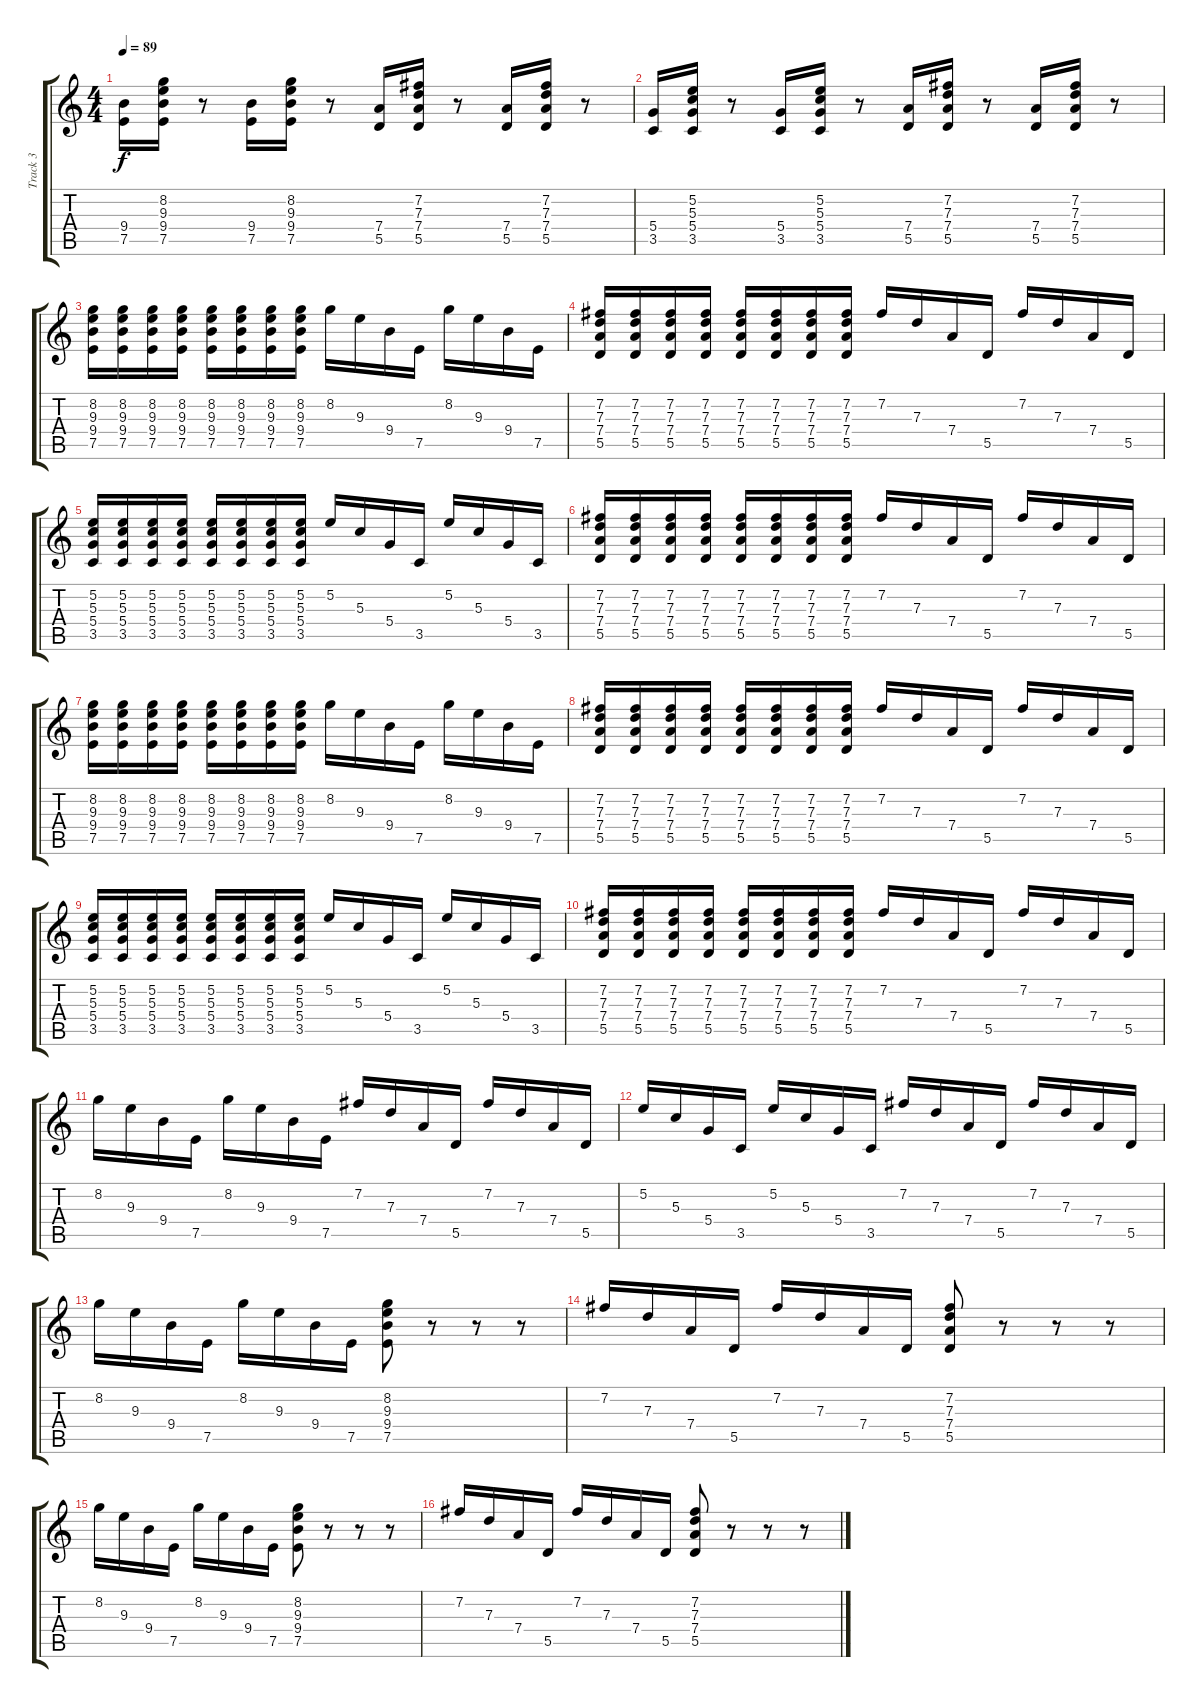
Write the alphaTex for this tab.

\track ("Track 3" "Track 3") {instrument overdrivenguitar}
\staff {score tabs}
\tuning (E4 B3 G3 D3 A2 E2) {hide}
\ts (4 4)
\tempo 89
\clef g2
\ks c
(9.4 7.5).16{dy f} (8.2 9.3 9.4 7.5).16 r.8 (9.4 7.5).16 (8.2 9.3 9.4 7.5).16 r.8 (7.4 5.5).16 (7.2 7.3 7.4 5.5).16 r.8 (7.4 5.5).16 (7.2 7.3 7.4 5.5).16 r.8 |
(5.4 3.5).16 (5.2 5.3 5.4 3.5).16 r.8 (5.4 3.5).16 (5.2 5.3 5.4 3.5).16 r.8 (7.4 5.5).16 (7.2 7.3 7.4 5.5).16 r.8 (7.4 5.5).16 (7.2 7.3 7.4 5.5).16 r.8 |
(8.2 9.3 9.4 7.5).16{volume 12} (8.2 9.3 9.4 7.5).16 (8.2 9.3 9.4 7.5).16 (8.2 9.3 9.4 7.5).16 (8.2 9.3 9.4 7.5).16 (8.2 9.3 9.4 7.5).16 (8.2 9.3 9.4 7.5).16 (8.2 9.3 9.4 7.5).16 8.2.16 9.3.16 9.4.16 7.5.16 8.2.16 9.3.16 9.4.16 7.5.16 |
(7.2 7.3 7.4 5.5).16 (7.2 7.3 7.4 5.5).16 (7.2 7.3 7.4 5.5).16 (7.2 7.3 7.4 5.5).16 (7.2 7.3 7.4 5.5).16 (7.2 7.3 7.4 5.5).16 (7.2 7.3 7.4 5.5).16 (7.2 7.3 7.4 5.5).16 7.2.16 7.3.16 7.4.16 5.5.16 7.2.16 7.3.16 7.4.16 5.5.16 |
(5.2 5.3 5.4 3.5).16 (5.2 5.3 5.4 3.5).16 (5.2 5.3 5.4 3.5).16 (5.2 5.3 5.4 3.5).16 (5.2 5.3 5.4 3.5).16 (5.2 5.3 5.4 3.5).16 (5.2 5.3 5.4 3.5).16 (5.2 5.3 5.4 3.5).16 5.2.16 5.3.16 5.4.16 3.5.16 5.2.16 5.3.16 5.4.16 3.5.16 |
(7.2 7.3 7.4 5.5).16 (7.2 7.3 7.4 5.5).16 (7.2 7.3 7.4 5.5).16 (7.2 7.3 7.4 5.5).16 (7.2 7.3 7.4 5.5).16 (7.2 7.3 7.4 5.5).16 (7.2 7.3 7.4 5.5).16 (7.2 7.3 7.4 5.5).16 7.2.16 7.3.16 7.4.16 5.5.16 7.2.16 7.3.16 7.4.16 5.5.16 |
(8.2 9.3 9.4 7.5).16 (8.2 9.3 9.4 7.5).16 (8.2 9.3 9.4 7.5).16 (8.2 9.3 9.4 7.5).16 (8.2 9.3 9.4 7.5).16 (8.2 9.3 9.4 7.5).16 (8.2 9.3 9.4 7.5).16 (8.2 9.3 9.4 7.5).16 8.2.16 9.3.16 9.4.16 7.5.16 8.2.16 9.3.16 9.4.16 7.5.16 |
(7.2 7.3 7.4 5.5).16 (7.2 7.3 7.4 5.5).16 (7.2 7.3 7.4 5.5).16 (7.2 7.3 7.4 5.5).16 (7.2 7.3 7.4 5.5).16 (7.2 7.3 7.4 5.5).16 (7.2 7.3 7.4 5.5).16 (7.2 7.3 7.4 5.5).16 7.2.16 7.3.16 7.4.16 5.5.16 7.2.16 7.3.16 7.4.16 5.5.16 |
(5.2 5.3 5.4 3.5).16 (5.2 5.3 5.4 3.5).16 (5.2 5.3 5.4 3.5).16 (5.2 5.3 5.4 3.5).16 (5.2 5.3 5.4 3.5).16 (5.2 5.3 5.4 3.5).16 (5.2 5.3 5.4 3.5).16 (5.2 5.3 5.4 3.5).16 5.2.16 5.3.16 5.4.16 3.5.16 5.2.16 5.3.16 5.4.16 3.5.16 |
(7.2 7.3 7.4 5.5).16 (7.2 7.3 7.4 5.5).16 (7.2 7.3 7.4 5.5).16 (7.2 7.3 7.4 5.5).16 (7.2 7.3 7.4 5.5).16 (7.2 7.3 7.4 5.5).16 (7.2 7.3 7.4 5.5).16 (7.2 7.3 7.4 5.5).16 7.2.16 7.3.16 7.4.16 5.5.16 7.2.16 7.3.16 7.4.16 5.5.16 |
8.2.16 9.3.16 9.4.16 7.5.16 8.2.16 9.3.16 9.4.16 7.5.16 7.2.16 7.3.16 7.4.16 5.5.16 7.2.16 7.3.16 7.4.16 5.5.16 |
5.2.16 5.3.16 5.4.16 3.5.16 5.2.16 5.3.16 5.4.16 3.5.16 7.2.16 7.3.16 7.4.16 5.5.16 7.2.16 7.3.16 7.4.16 5.5.16 |
8.2.16 9.3.16 9.4.16 7.5.16 8.2.16 9.3.16 9.4.16 7.5.16 (8.2 9.3 9.4 7.5).8 r.8 r.8 r.8 |
7.2.16 7.3.16 7.4.16 5.5.16 7.2.16 7.3.16 7.4.16 5.5.16 (7.2 7.3 7.4 5.5).8 r.8 r.8 r.8 |
8.2.16 9.3.16 9.4.16 7.5.16 8.2.16 9.3.16 9.4.16 7.5.16 (8.2 9.3 9.4 7.5).8 r.8 r.8 r.8 |
7.2.16 7.3.16 7.4.16 5.5.16 7.2.16 7.3.16 7.4.16 5.5.16 (7.2 7.3 7.4 5.5).8 r.8 r.8 r.8
